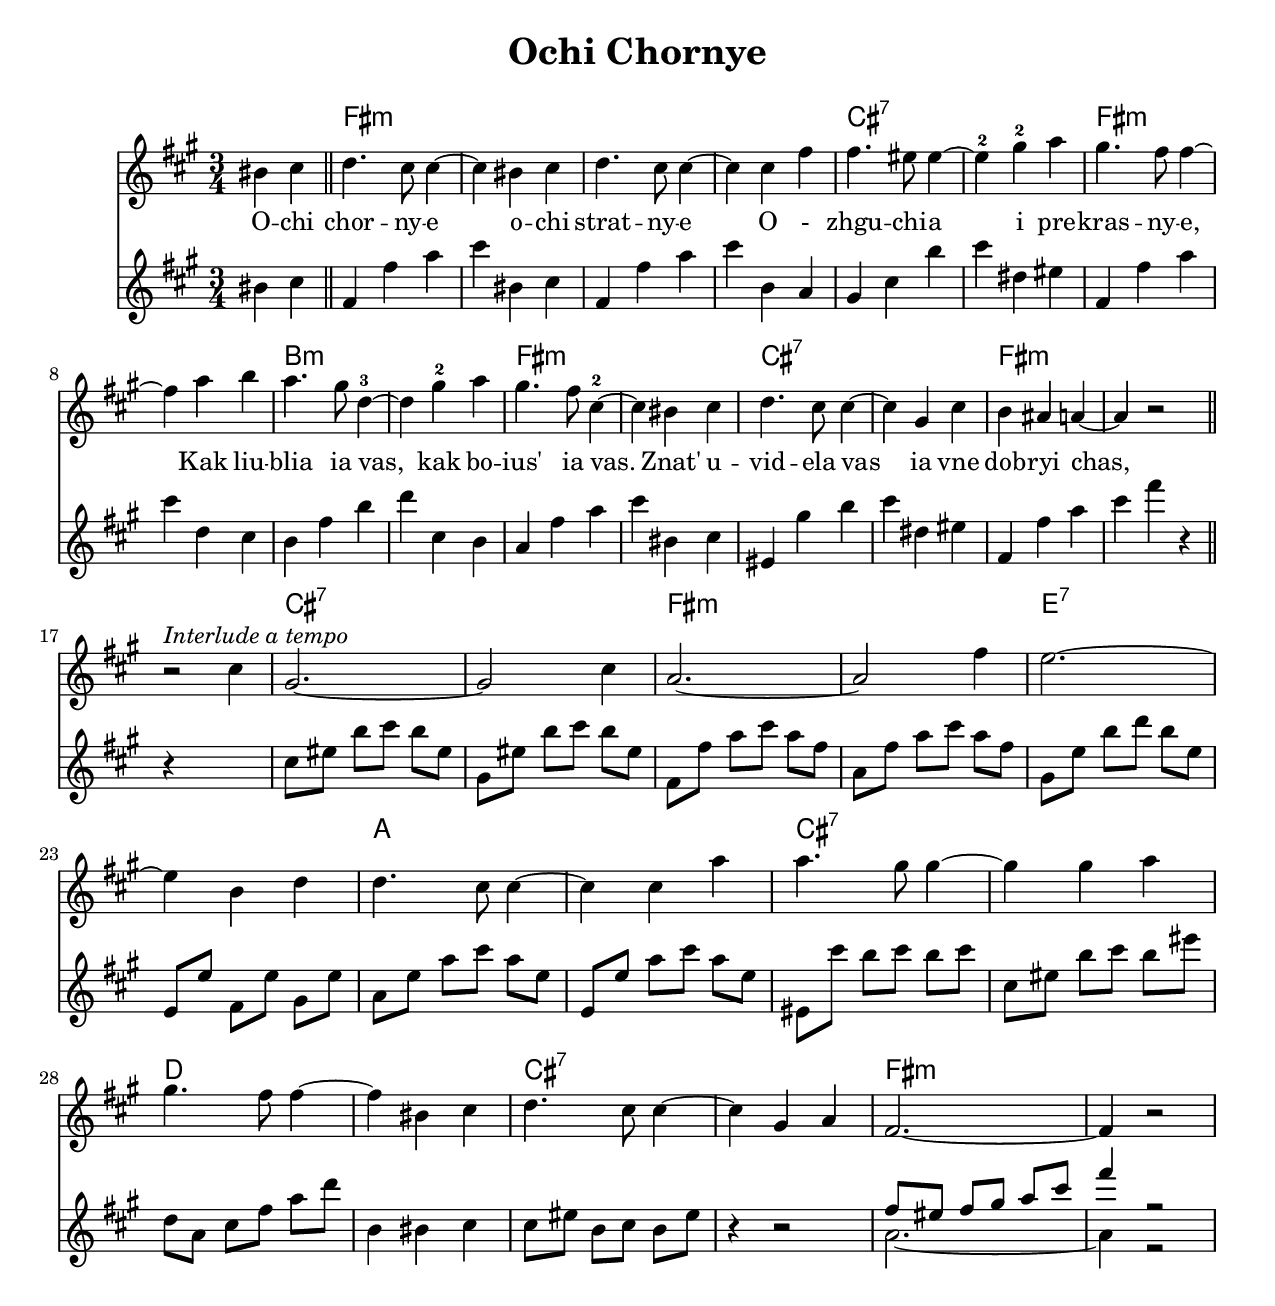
\version "2.18.0"
\include "english.ly"
\paper{
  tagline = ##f
  print-all-headers = ##t
  #(set-paper-size "letter")
}
date = #(strftime "%d-%m-%Y" (localtime (current-time)))

%\markup{ \italic{ " Updated " \date  }  }

%\markup{ Got something to say? }

global = {
  \clef treble
  \key fs \minor
  \time 3/4
  \set Score.markFormatter = #format-mark-box-alphabet
}

%#################################### Melody ########################
melody = \relative c'' {
  \global
  \partial 4*2 bs4 cs  %lead in notes

  % \repeat volta 2{
  % \mark \default
  \bar "||"
  d4. cs8 cs4~
  cs4 bs cs|
  d4. cs8 cs4~
  cs4 cs fs

  fs4. es8 es4~|
  es4-2 gs-2 a
  gs4. fs8 fs4~
  fs4 a b|

  a4. gs8 d4-3~
  d4 gs-2 a|
  gs4. fs8 cs4-2~|
  cs4 bs cs

  d4. cs8 cs4~
  cs4 gs cs
  b4 as a~
  a4 r 2 %\parenthesize a
  \bar "||"
  \break
  %} repeat end
  r2^\markup{\italic {"Interlude a tempo"}} cs4
  gs2.~
  gs2 cs4
  a2.~
  a2 fs'4
  e2.~
  e4 b d
  d4. cs8 cs4~
  cs4 cs a'
  a4. gs8 gs4~
  gs4 gs a|
  gs4. fs8 fs4~|
  fs4 bs, cs|
  d4. cs8 cs4~|
  cs4 gs a|
  fs2.~
  fs4 r2|
}
\addlyrics {
  O -- chi chor -- ny -- e
  o -- chi strat -- ny -- e
  O - zhgu -- chi -- a
  i pre -- kras -- ny -- e,
  Kak liu -- blia ia vas,
  kak bo -- ius' ia vas.
  Znat' u -- vid -- ela vas
  ia vne dob -- ryi chas,
}

secund = \relative c'' {
  \global
  \partial 4*2 bs4 cs  %lead in notes
  fs,4 fs' a
  cs4 bs, cs
  fs,4 fs' a
  cs4 b, a

  gs4 cs b'
  cs4 ds, es  %up 8va from orig.
  fs,4 fs' a
  cs4 d, cs

  b4 fs' b
  d4 cs, b
  a4 fs' a

  cs4 bs, cs
  es,4 gs' b
  cs4 ds, es  %up 8va from orig.
  fs,4 fs' a
  cs4 fs r


  % Interlude
  r4*3
  cs,8[es] b'[cs] b[es,]|
  gs,8[es']b'[cs] b[es,]
  fs,8[fs']a[cs]a[fs]
  a,8[fs']a[cs]a[fs]

  gs,8[e']b'[d]b[e,]
  e,8[e']fs,[e']gs,[e']
  a,8[e']a[cs]a[e]
  e,8[e'] a[cs]a[e]

  es,8[cs'']b[cs]b[cs]
  cs,8[es]b'[cs] b[es]
  d,8[a]cs[fs]a[d]
  b,4 bs cs
  cs8[es]b[cs]b[es]
  r4 r2
  <<
    {
      fs8[es]fs[gs]a[cs]
      fs4 r2
    } \\
    {a,,2.~ a4 r2}
  >>
}


%################################# Chords #######################
harmonies = \chordmode {
  \skip 2
  fs4*12:m
  cs4*6:7
  fs4*6:m
  b4*6:m
  fs4*6:m
  cs4*6:7
  fs4*6:m
  % Interlude
  s4*3
  cs4*6:7
  fs4*6:m
  e4*6:7
  a4*6
  cs4*6:7
  d4*6
  cs4*6:7
  fs4*6:m

}



\score {
  <<
    \new ChordNames {
      \set chordChanges = ##t
      \harmonies
    }
    \new Staff
    \melody
    \new Staff \secund
  >>
  \header{
    title= "Ochi Chornye"
    subtitle=""
    composer= ""
    instrument =""
    arranger= ""
  }
  \layout{indent = 1.0\cm}
  \midi {
    \tempo 4 = 120

    % \midi { }
  }
}
%{
% more verses:
\markup{}
\markup {
  \fill-line {
    \hspace #0.1 % distance from left margin
    \column {
      \line { "1."
	\column {
	  ""
	}
      }
      \hspace #0.2 % vertical distance between verses
      \line { "2."
	\column {
	 ""
	}
      }
    }
    \hspace #0.1  % horiz. distance between columns
    \column {
      \line { "3."
	\column {
	  ""
	}
      }
      \hspace #0.2 % distance between verses
      \line { "4."
	\column {
	 ""
	}
      }
    }
    \hspace #0.1 % distance to right margin
  }
}

%}
